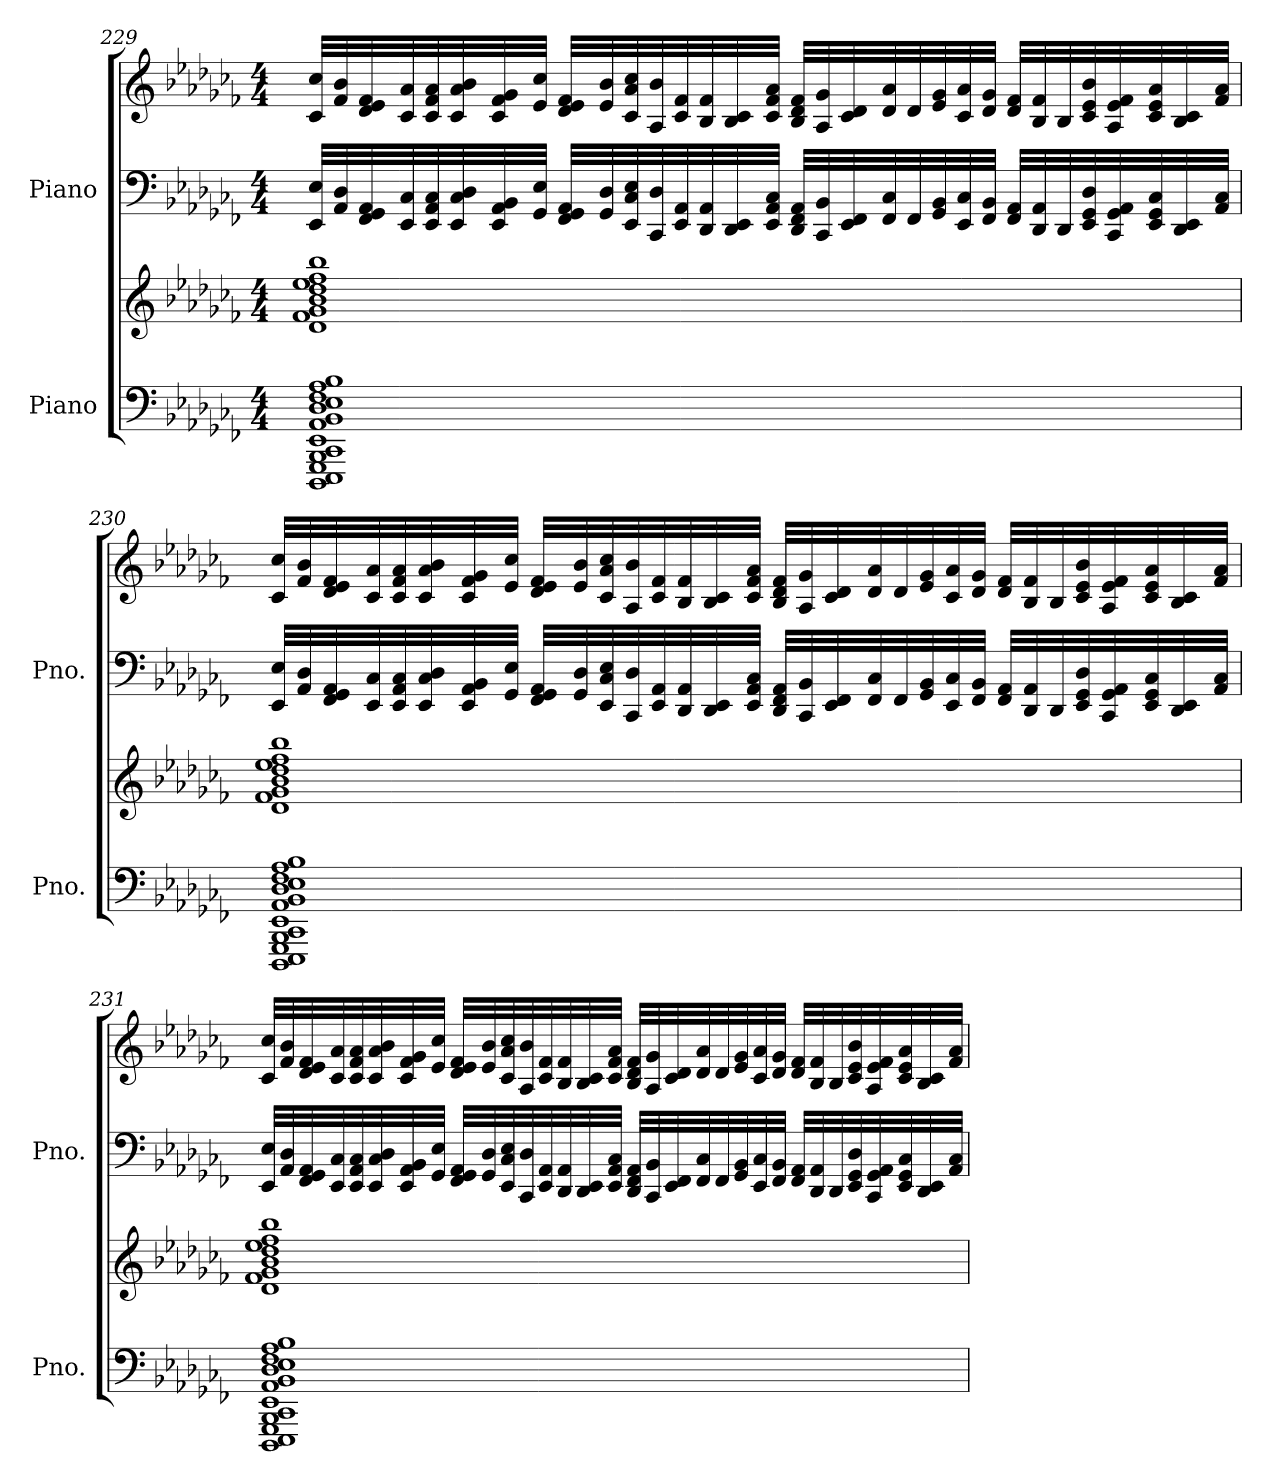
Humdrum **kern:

**kern	**kern	**kern	**kern
*part2	*part2	*part1	*part1
*staff4	*staff3	*staff2	*staff1
*I"Piano	*	*I"Piano	*
*I'Pno.	*	*I'Pno.	*
!!LO:LB:g=z
*clefF4	*clefG2	*clefF4	*clefG2
*ITrd14c24	*ITrd14c24	*ITrd-21c-36	*ITrd-21c-36
*k[b-e-a-d-g-c-f-]	*k[b-e-a-d-g-c-f-]	*k[b-e-a-d-g-c-f-]	*k[b-e-a-d-g-c-f-]
*M4/4	*M4/4	*M4/4	*M4/4
=229	=229	=229	=229
1DDDDD- 1EEEEE- 1GGGGG- 1BBBBB- 1CCCC- 1EEEE- 1AAAA- 1BBBB- 1DDD- 1EEE- 1FFF- 1AAA- 1BBB-	1DD- 1FF- 1GG- 1BB- 1D- 1E- 1F- 1B-	32ee-/ 32eee-/LLL	32cccc-/ 32ccccc-/LLL
.	.	32aa-/ 32ddd-/	32ffff-/ 32bbbb-/
.	.	32ff-/ 32gg-/ 32aa-/	32dddd-/ 32eeee-/ 32ffff-/
.	.	32ee-/ 32ccc-/	32cccc-/ 32aaaa-/
.	.	32ee-/ 32aa-/ 32ccc-/	32cccc-/ 32ffff-/ 32aaaa-/
.	.	32ee-/ 32ccc-/ 32ddd-/	32cccc-/ 32aaaa-/ 32bbbb-/
.	.	32ee-/ 32aa-/ 32bb-/	32cccc-/ 32ffff-/ 32gggg-/
.	.	32gg-/ 32eee-/JJJ	32eeee-/ 32ccccc-/JJJ
.	.	32ff-/ 32gg-/ 32aa-/LLL	32dddd-/ 32eeee-/ 32ffff-/LLL
.	.	32gg-/ 32ddd-/	32eeee-/ 32bbbb-/
.	.	32ee-/ 32ccc-/ 32eee-/	32cccc-/ 32aaaa-/ 32ccccc-/
.	.	32cc-/ 32ddd-/	32aaa-/ 32bbbb-/
.	.	32ee-/ 32aa-/	32cccc-/ 32ffff-/
.	.	32dd-/ 32aa-/	32bbb-/ 32ffff-/
.	.	32dd-/ 32ee-/	32bbb-/ 32cccc-/
.	.	32ee-/ 32aa-/ 32ccc-/JJJ	32cccc-/ 32ffff-/ 32aaaa-/JJJ
.	.	32dd-/ 32ff-/ 32aa-/LLL	32bbb-/ 32dddd-/ 32ffff-/LLL
.	.	32cc-/ 32bb-/	32aaa-/ 32gggg-/
.	.	32ee-/ 32ff-/	32cccc-/ 32dddd-/
.	.	32ff-/ 32ccc-/	32dddd-/ 32aaaa-/
.	.	32ff-/	32dddd-/
.	.	32gg-/ 32bb-/	32eeee-/ 32gggg-/
.	.	32ee-/ 32ccc-/	32cccc-/ 32aaaa-/
.	.	32ff-/ 32bb-/JJJ	32dddd-/ 32gggg-/JJJ
.	.	32ff-/ 32aa-/LLL	32dddd-/ 32ffff-/LLL
.	.	32dd-/ 32aa-/	32bbb-/ 32ffff-/
.	.	32dd-/	32bbb-/
.	.	32ee-/ 32gg-/ 32ddd-/	32cccc-/ 32eeee-/ 32bbbb-/
.	.	32cc-/ 32gg-/ 32aa-/	32aaa-/ 32eeee-/ 32ffff-/
.	.	32ee-/ 32gg-/ 32ccc-/	32cccc-/ 32eeee-/ 32aaaa-/
.	.	32dd-/ 32ee-/	32bbb-/ 32cccc-/
.	.	32aa-/ 32ccc-/JJJ	32ffff-/ 32aaaa-/JJJ
!!LO:LB:g=z
=230	=230	=230	=230
1DDDDD- 1EEEEE- 1GGGGG- 1BBBBB- 1CCCC- 1EEEE- 1AAAA- 1BBBB- 1DDD- 1EEE- 1FFF- 1AAA- 1BBB-	1DD- 1FF- 1GG- 1BB- 1D- 1E- 1F- 1B-	32ee-/ 32eee-/LLL	32cccc-/ 32ccccc-/LLL
.	.	32aa-/ 32ddd-/	32ffff-/ 32bbbb-/
.	.	32ff-/ 32gg-/ 32aa-/	32dddd-/ 32eeee-/ 32ffff-/
.	.	32ee-/ 32ccc-/	32cccc-/ 32aaaa-/
.	.	32ee-/ 32aa-/ 32ccc-/	32cccc-/ 32ffff-/ 32aaaa-/
.	.	32ee-/ 32ccc-/ 32ddd-/	32cccc-/ 32aaaa-/ 32bbbb-/
.	.	32ee-/ 32aa-/ 32bb-/	32cccc-/ 32ffff-/ 32gggg-/
.	.	32gg-/ 32eee-/JJJ	32eeee-/ 32ccccc-/JJJ
.	.	32ff-/ 32gg-/ 32aa-/LLL	32dddd-/ 32eeee-/ 32ffff-/LLL
.	.	32gg-/ 32ddd-/	32eeee-/ 32bbbb-/
.	.	32ee-/ 32ccc-/ 32eee-/	32cccc-/ 32aaaa-/ 32ccccc-/
.	.	32cc-/ 32ddd-/	32aaa-/ 32bbbb-/
.	.	32ee-/ 32aa-/	32cccc-/ 32ffff-/
.	.	32dd-/ 32aa-/	32bbb-/ 32ffff-/
.	.	32dd-/ 32ee-/	32bbb-/ 32cccc-/
.	.	32ee-/ 32aa-/ 32ccc-/JJJ	32cccc-/ 32ffff-/ 32aaaa-/JJJ
.	.	32dd-/ 32ff-/ 32aa-/LLL	32bbb-/ 32dddd-/ 32ffff-/LLL
.	.	32cc-/ 32bb-/	32aaa-/ 32gggg-/
.	.	32ee-/ 32ff-/	32cccc-/ 32dddd-/
.	.	32ff-/ 32ccc-/	32dddd-/ 32aaaa-/
.	.	32ff-/	32dddd-/
.	.	32gg-/ 32bb-/	32eeee-/ 32gggg-/
.	.	32ee-/ 32ccc-/	32cccc-/ 32aaaa-/
.	.	32ff-/ 32bb-/JJJ	32dddd-/ 32gggg-/JJJ
.	.	32ff-/ 32aa-/LLL	32dddd-/ 32ffff-/LLL
.	.	32dd-/ 32aa-/	32bbb-/ 32ffff-/
.	.	32dd-/	32bbb-/
.	.	32ee-/ 32gg-/ 32ddd-/	32cccc-/ 32eeee-/ 32bbbb-/
.	.	32cc-/ 32gg-/ 32aa-/	32aaa-/ 32eeee-/ 32ffff-/
.	.	32ee-/ 32gg-/ 32ccc-/	32cccc-/ 32eeee-/ 32aaaa-/
.	.	32dd-/ 32ee-/	32bbb-/ 32cccc-/
.	.	32aa-/ 32ccc-/JJJ	32ffff-/ 32aaaa-/JJJ
!!LO:PB:g=z
=231	=231	=231	=231
1DDDDD- 1EEEEE- 1GGGGG- 1BBBBB- 1CCCC- 1EEEE- 1AAAA- 1BBBB- 1DDD- 1EEE- 1FFF- 1AAA- 1BBB-	1DD- 1FF- 1GG- 1BB- 1D- 1E- 1F- 1B-	32ee-/ 32eee-/LLL	32cccc-/ 32ccccc-/LLL
.	.	32aa-/ 32ddd-/	32ffff-/ 32bbbb-/
.	.	32ff-/ 32gg-/ 32aa-/	32dddd-/ 32eeee-/ 32ffff-/
.	.	32ee-/ 32ccc-/	32cccc-/ 32aaaa-/
.	.	32ee-/ 32aa-/ 32ccc-/	32cccc-/ 32ffff-/ 32aaaa-/
.	.	32ee-/ 32ccc-/ 32ddd-/	32cccc-/ 32aaaa-/ 32bbbb-/
.	.	32ee-/ 32aa-/ 32bb-/	32cccc-/ 32ffff-/ 32gggg-/
.	.	32gg-/ 32eee-/JJJ	32eeee-/ 32ccccc-/JJJ
.	.	32ff-/ 32gg-/ 32aa-/LLL	32dddd-/ 32eeee-/ 32ffff-/LLL
.	.	32gg-/ 32ddd-/	32eeee-/ 32bbbb-/
.	.	32ee-/ 32ccc-/ 32eee-/	32cccc-/ 32aaaa-/ 32ccccc-/
.	.	32cc-/ 32ddd-/	32aaa-/ 32bbbb-/
.	.	32ee-/ 32aa-/	32cccc-/ 32ffff-/
.	.	32dd-/ 32aa-/	32bbb-/ 32ffff-/
.	.	32dd-/ 32ee-/	32bbb-/ 32cccc-/
.	.	32ee-/ 32aa-/ 32ccc-/JJJ	32cccc-/ 32ffff-/ 32aaaa-/JJJ
.	.	32dd-/ 32ff-/ 32aa-/LLL	32bbb-/ 32dddd-/ 32ffff-/LLL
.	.	32cc-/ 32bb-/	32aaa-/ 32gggg-/
.	.	32ee-/ 32ff-/	32cccc-/ 32dddd-/
.	.	32ff-/ 32ccc-/	32dddd-/ 32aaaa-/
.	.	32ff-/	32dddd-/
.	.	32gg-/ 32bb-/	32eeee-/ 32gggg-/
.	.	32ee-/ 32ccc-/	32cccc-/ 32aaaa-/
.	.	32ff-/ 32bb-/JJJ	32dddd-/ 32gggg-/JJJ
.	.	32ff-/ 32aa-/LLL	32dddd-/ 32ffff-/LLL
.	.	32dd-/ 32aa-/	32bbb-/ 32ffff-/
.	.	32dd-/	32bbb-/
.	.	32ee-/ 32gg-/ 32ddd-/	32cccc-/ 32eeee-/ 32bbbb-/
.	.	32cc-/ 32gg-/ 32aa-/	32aaa-/ 32eeee-/ 32ffff-/
.	.	32ee-/ 32gg-/ 32ccc-/	32cccc-/ 32eeee-/ 32aaaa-/
.	.	32dd-/ 32ee-/	32bbb-/ 32cccc-/
.	.	32aa-/ 32ccc-/JJJ	32ffff-/ 32aaaa-/JJJ
=	=	=	=
*-	*-	*-	*-
